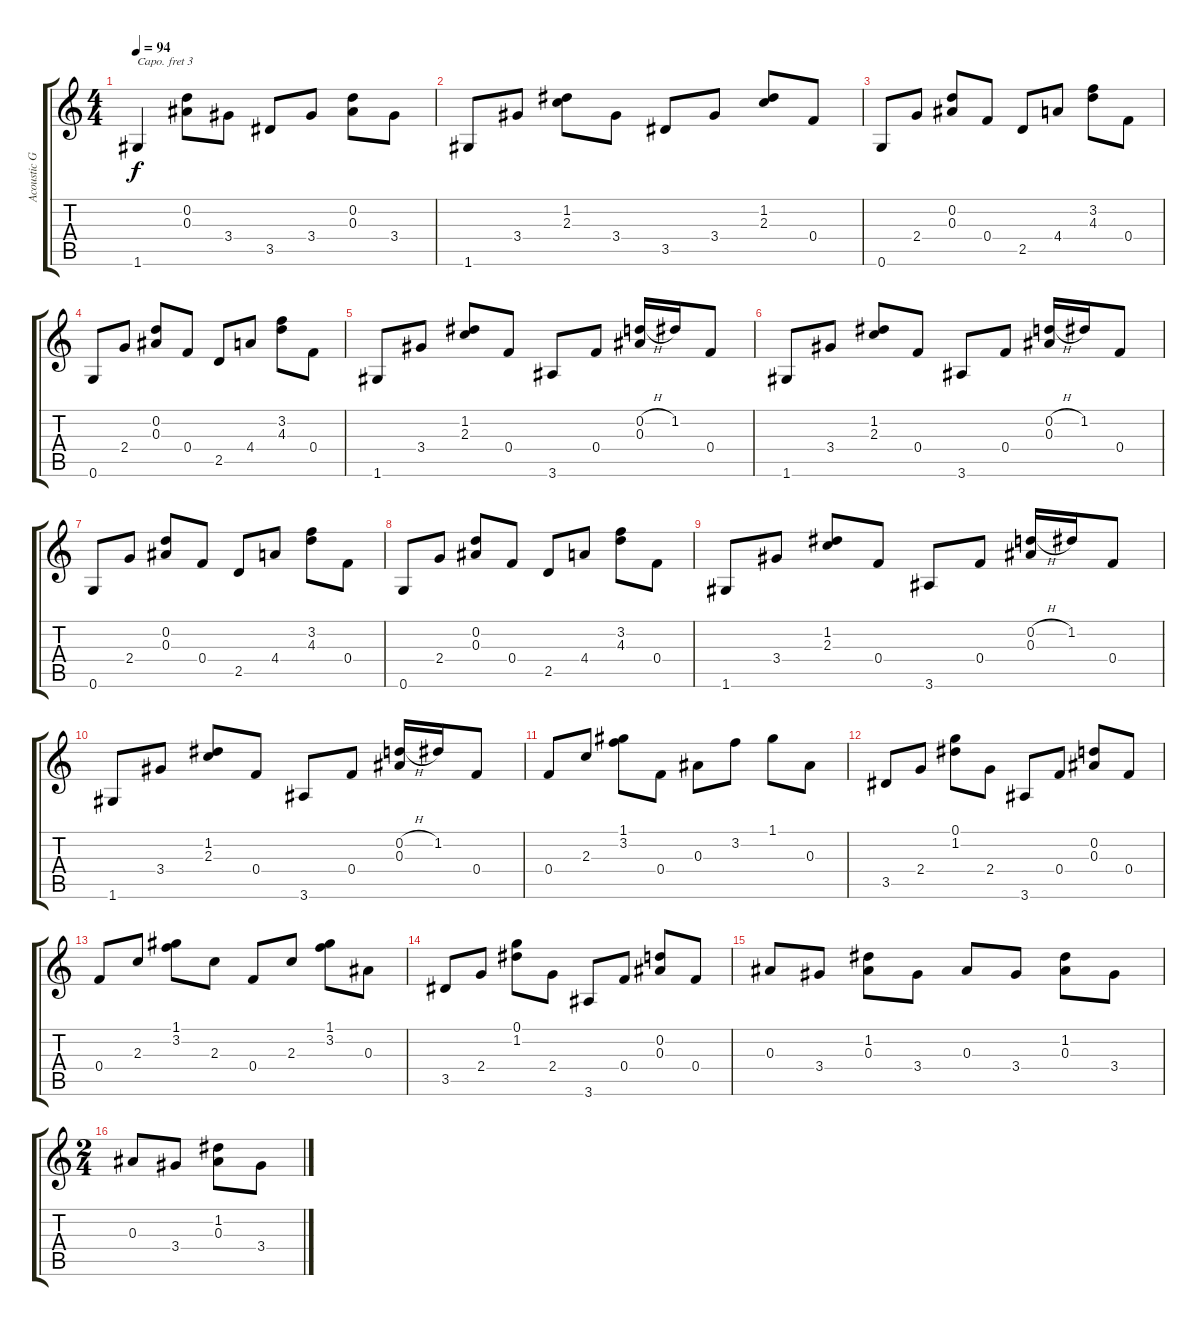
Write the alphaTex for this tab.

\track ("Acoustic Guitar" "Acoustic G") {instrument acousticguitarsteel}
\staff {score tabs}
\capo 3
\tuning (E4 B3 G3 D3 A2 E2) {hide}
\ts (4 4)
\tempo 94
\clef g2
\ks c
1.6.4{dy f} (0.2 0.3).8 3.4.8 3.5.8 3.4.8 (0.2 0.3).8 3.4.8 |
1.6.8 3.4.8 (1.2 2.3).8 3.4.8 3.5.8 3.4.8 (1.2 2.3).8 0.4.8 |
0.6.8 2.4.8 (0.2 0.3).8 0.4.8 2.5.8 4.4.8 (3.2 4.3).8 0.4.8 |
0.6.8 2.4.8 (0.2 0.3).8 0.4.8 2.5.8 4.4.8 (3.2 4.3).8 0.4.8 |
1.6.8 3.4.8 (1.2 2.3).8 0.4.8 3.6.8 0.4.8 (0.2{h} 0.3).16 1.2.16 0.4.8 |
1.6.8 3.4.8 (1.2 2.3).8 0.4.8 3.6.8 0.4.8 (0.2{h} 0.3).16 1.2.16 0.4.8 |
0.6.8 2.4.8 (0.2 0.3).8 0.4.8 2.5.8 4.4.8 (3.2 4.3).8 0.4.8 |
0.6.8 2.4.8 (0.2 0.3).8 0.4.8 2.5.8 4.4.8 (3.2 4.3).8 0.4.8 |
1.6.8 3.4.8 (1.2 2.3).8 0.4.8 3.6.8 0.4.8 (0.2{h} 0.3).16 1.2.16 0.4.8 |
1.6.8 3.4.8 (1.2 2.3).8 0.4.8 3.6.8 0.4.8 (0.2{h} 0.3).16 1.2.16 0.4.8 |
0.4.8 2.3.8 (1.1 3.2).8 0.4.8 0.3.8 3.2.8 1.1.8 0.3.8 |
3.5.8 2.4.8 (0.1 1.2).8 2.4.8 3.6.8 0.4.8 (0.2 0.3).8 0.4.8 |
0.4.8 2.3.8 (1.1 3.2).8 2.3.8 0.4.8 2.3.8 (1.1 3.2).8 0.3.8 |
3.5.8 2.4.8 (0.1 1.2).8 2.4.8 3.6.8 0.4.8 (0.2 0.3).8 0.4.8 |
0.3.8 3.4.8 (1.2 0.3).8 3.4.8 0.3.8 3.4.8 (1.2 0.3).8 3.4.8 |
\ts (2 4)
0.3.8 3.4.8 (1.2 0.3).8 3.4.8
